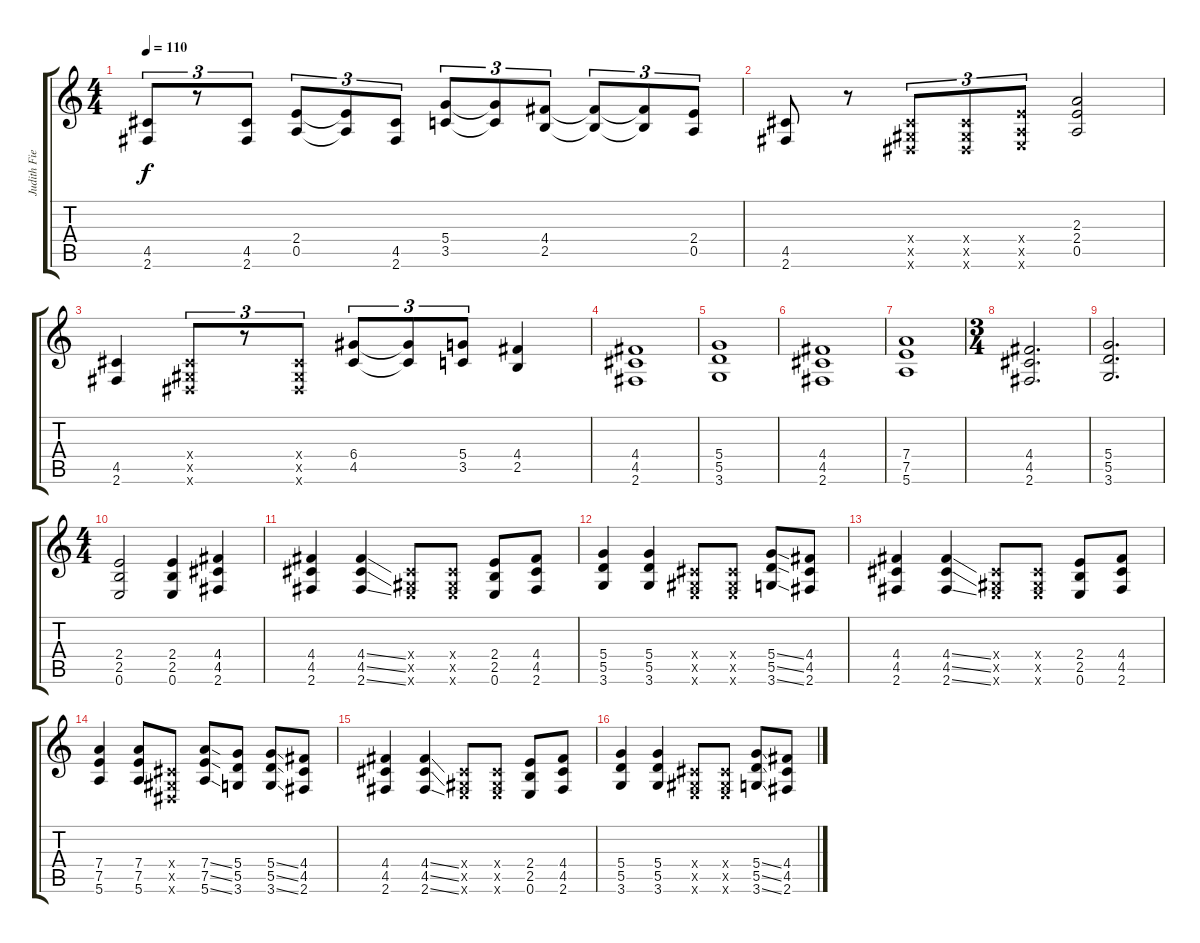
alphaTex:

\track ("Judith Fieldhat" "Judith Fie") {instrument distortionguitar}
\staff {score tabs}
\tuning (E4 B3 G3 D3 A2 E2) {hide}
\ts (4 4)
\tempo 110
\clef g2
\ks c
(4.5 2.6).8{tu (3 2) dy f} r.8{tu (3 2)} (4.5 2.6).8{tu (3 2)} (2.4 0.5).8{tu (3 2)} (2.4{t} 0.5{t}).8{tu (3 2)} (4.5 2.6).8{tu (3 2)} (5.4 3.5).8{tu (3 2)} (5.4{t} 3.5{t}).8{tu (3 2)} (4.4 2.5).8{tu (3 2)} (4.4{t} 2.5{t}).8{tu (3 2)} (4.4{t} 2.5{t}).8{tu (3 2)} (2.4 0.5).8{tu (3 2)} |
(4.5 2.6).8 r.8 (-1.4{x} -1.5{x} -1.6{x}).8{tu (3 2)} (-1.4{x} -1.5{x} -1.6{x}).8{tu (3 2)} (2.4{x} 0.5{x} 0.6{x}).8{tu (3 2)} (2.3 2.4 0.5).2 |
(4.5 2.6).4 (-1.4{x} -1.5{x} -1.6{x}).8{tu (3 2)} r.8{tu (3 2)} (-1.4{x} -1.5{x} -1.6{x}).8{tu (3 2)} (6.4 4.5).8{tu (3 2)} (6.4{t} 4.5{t}).8{tu (3 2)} (5.4 3.5).8{tu (3 2)} (4.4 2.5).4 |
(4.4 4.5 2.6).1 |
(5.4 5.5 3.6).1 |
(4.4 4.5 2.6).1 |
(7.4 7.5 5.6).1 |
\ts (3 4)
(4.4 4.5 2.6).2{d} |
(5.4 5.5 3.6).2{d} |
\ts (4 4)
(2.4 2.5 0.6).2 (2.4 2.5 0.6).4 (4.4 4.5 2.6).4 |
(4.4 4.5 2.6).4 (4.4{ss} 4.5{ss} 2.6{ss}).4 (-1.4{x} -1.5{x} 0.6{x}).8 (-1.4{x} -1.5{x} 0.6{x}).8 (2.4 2.5 0.6).8 (4.4 4.5 2.6).8 |
(5.4 5.5 3.6).4 (5.4 5.5 3.6).4 (-1.4{x} -1.5{x} 0.6{x}).8 (-1.4{x} -1.5{x} 0.6{x}).8 (5.4{ss} 5.5{ss} 3.6{ss}).8 (4.4 4.5 2.6).8 |
(4.4 4.5 2.6).4 (4.4{ss} 4.5{ss} 2.6{ss}).4 (-1.4{x} -1.5{x} 0.6{x}).8 (-1.4{x} -1.5{x} 0.6{x}).8 (2.4 2.5 0.6).8 (4.4 4.5 2.6).8 |
(7.4 7.5 5.6).4 (7.4 7.5 5.6).8 (-1.4{x} -1.5{x} -1.6{x}).8 (7.4{ss} 7.5{ss} 5.6{ss}).8 (5.4 5.5 3.6).8 (5.4{ss} 5.5{ss} 3.6{ss}).8 (4.4 4.5 2.6).8 |
(4.4 4.5 2.6).4 (4.4{ss} 4.5{ss} 2.6{ss}).4 (-1.4{x} -1.5{x} 0.6{x}).8 (-1.4{x} -1.5{x} 0.6{x}).8 (2.4 2.5 0.6).8 (4.4 4.5 2.6).8 |
(5.4 5.5 3.6).4 (5.4 5.5 3.6).4 (-1.4{x} -1.5{x} 0.6{x}).8 (-1.4{x} -1.5{x} 0.6{x}).8 (5.4{ss} 5.5{ss} 3.6{ss}).8 (4.4 4.5 2.6).8
